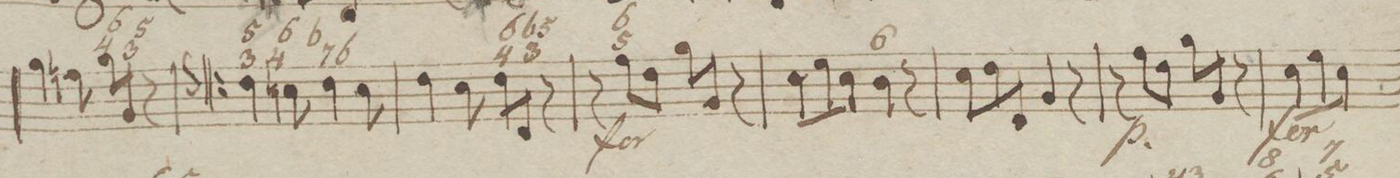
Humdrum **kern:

**kern	**fba	**dynam
*I"Organ.	*	*
*clefC4	*	*
*k[b-e-]	*	*
*M6/8	*	*
4f\	.	.
8en\	.	.
8f\L	6 4	.
8F/J	5 3	.
8r	.	.
*clefF4	*	*
=10	=10	=10
4F\	5 3	.
.	6 4	.
8En\	-	.
4F\	7	.
.	6	.
8E\	.	.
=11	=11	=11
4F\	.	.
8E-\	.	.
8F\L	6 4	.
8FF/J	6 3	.
.	5	.
8r	.	.
=12	=12	=12
8r	.	.
8A\L	6 5	f
8F\J	.	.
8B-\L	.	.
8BB-/J	.	.
8r	.	.
=13	=13	=13
8E-\L	.	.
8G\	.	.
8E-\J	.	.
4D\	6	.
8r	.	.
=14	=14	=14
8E-\L	.	.
8F\	.	.
8FF/J	.	.
4BB-/	.	.
8r	.	.
=15	=15	=15
8r	.	p
8A\L	.	.
8F\J	.	.
8B-\L	.	.
8BB-/J	.	.
8r	.	.
=16	=16	=16
8E-\L	.	f
8G\	.	.
8E-\J	.	.
*-	*-	*-
